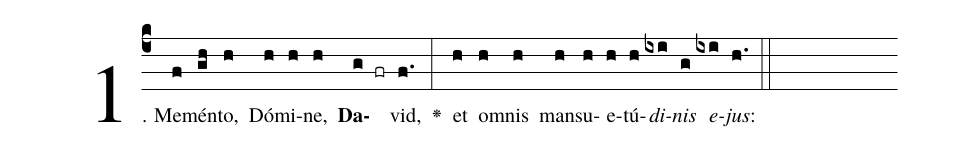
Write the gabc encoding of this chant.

%%
(c4)1. Me(f)mén(gh)to,(h) Dó(h)mi(h)ne,(h) <b>Da</b>(g fr)vid,(f.) <v>\greheightstar</v>(:) et(h) om(h)nis(h) man(h)su(h)e(h)tú(h)<i>di</i>(ixi)<i>nis</i>(g) <i>e</i>(ixi)<i>jus</i>:(h.) (::)


%E(h) u(h) o(ixi) u(g) a(ixi) e.(h.) (::)
